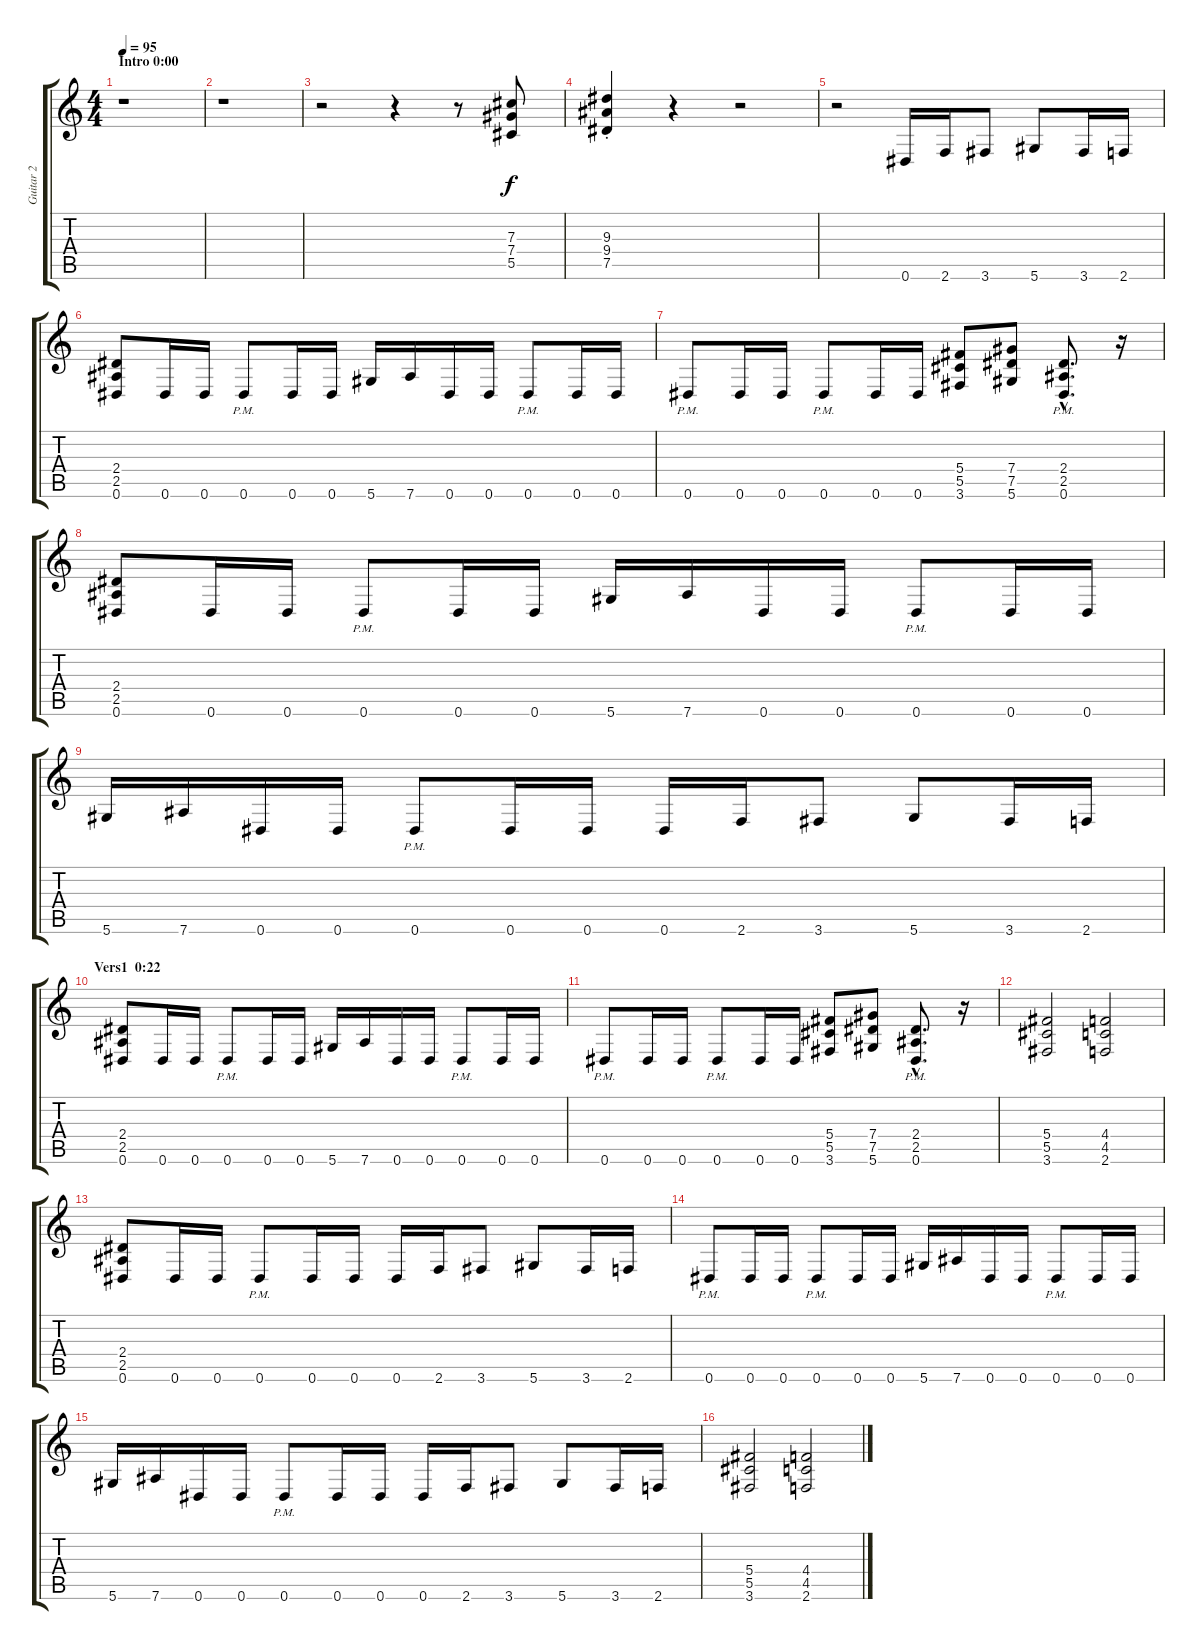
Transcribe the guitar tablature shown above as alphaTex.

\track ("Guitar 2" "Guitar 2") {instrument distortionguitar}
\staff {score tabs}
\tuning (Eb4 Bb3 Gb3 Db3 Ab2 Eb2) {hide}
\ts (4 4)
\section ("" "Intro 0:00")
\tempo 95
\clef g2
\ks c
r.1{dy f instrument distortionguitar} |
r.1 |
r.2 r.4 r.8 (7.3 7.4 5.5).8 |
(9.3{st} 9.4{st} 7.5{st}).4 r.4 r.2 |
r.2 0.6.16 2.6.16 3.6.8 5.6.8 3.6.16 2.6.16 |
(2.4 2.5 0.6).8 0.6.16 0.6.16 0.6{pm}.8 0.6.16 0.6.16 5.6.16 7.6.16 0.6.16 0.6.16 0.6{pm}.8 0.6.16 0.6.16 |
0.6{pm}.8 0.6.16 0.6.16 0.6{pm}.8 0.6.16 0.6.16 (5.4 5.5 3.6).8 (7.4 7.5 5.6).8 (2.4{hac} 2.5{hac} 0.6{hac pm}).8{d} r.16 |
(2.4 2.5 0.6).8 0.6.16 0.6.16 0.6{pm}.8 0.6.16 0.6.16 5.6.16 7.6.16 0.6.16 0.6.16 0.6{pm}.8 0.6.16 0.6.16 |
5.6.16 7.6.16 0.6.16 0.6.16 0.6{pm}.8 0.6.16 0.6.16 0.6.16 2.6.16 3.6.8 5.6.8 3.6.16 2.6.16 |
\section ("" "Vers1  0:22")
(2.4 2.5 0.6).8 0.6.16 0.6.16 0.6{pm}.8 0.6.16 0.6.16 5.6.16 7.6.16 0.6.16 0.6.16 0.6{pm}.8 0.6.16 0.6.16 |
0.6{pm}.8 0.6.16 0.6.16 0.6{pm}.8 0.6.16 0.6.16 (5.4 5.5 3.6).8 (7.4 7.5 5.6).8 (2.4{hac} 2.5{hac} 0.6{hac pm}).8{d} r.16 |
(5.4 5.5 3.6).2 (4.4 4.5 2.6).2 |
(2.4 2.5 0.6).8 0.6.16 0.6.16 0.6{pm}.8 0.6.16 0.6.16 0.6.16 2.6.16 3.6.8 5.6.8 3.6.16 2.6.16 |
0.6{pm}.8 0.6.16 0.6.16 0.6{pm}.8 0.6.16 0.6.16 5.6.16 7.6.16 0.6.16 0.6.16 0.6{pm}.8 0.6.16 0.6.16 |
5.6.16 7.6.16 0.6.16 0.6.16 0.6{pm}.8 0.6.16 0.6.16 0.6.16 2.6.16 3.6.8 5.6.8 3.6.16 2.6.16 |
(5.4 5.5 3.6).2 (4.4 4.5 2.6).2
